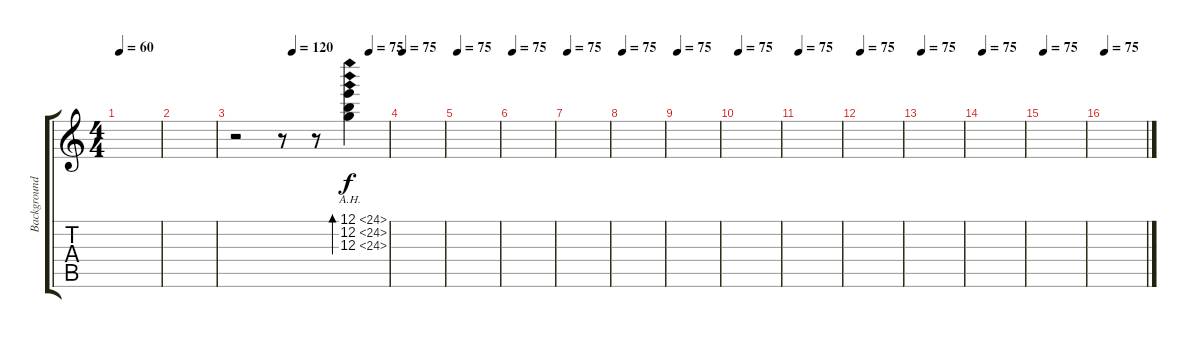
\track ("Background Guitar" "Background") {instrument acousticguitarsteel}
\staff {score tabs}
\tuning (E4 B3 G3 D3 A2 E2) {hide}
\ts (4 4)
\tempo 60
\clef g2
\ks c
|
|
\tempo (120 0.375)
\tempo (75 0.875)
r.2 r.8 r.8 (12.1{ah 12} 12.2{ah 12} 12.3{ah 12}).4{bd 480} |
\tempo 75
|
\tempo 75
|
\tempo 75
|
\tempo 75
|
\tempo 75
|
\tempo 75
|
\tempo 75
|
\tempo 75
|
\tempo 75
|
\tempo 75
|
\tempo 75
|
\tempo 75
|
\tempo 75
